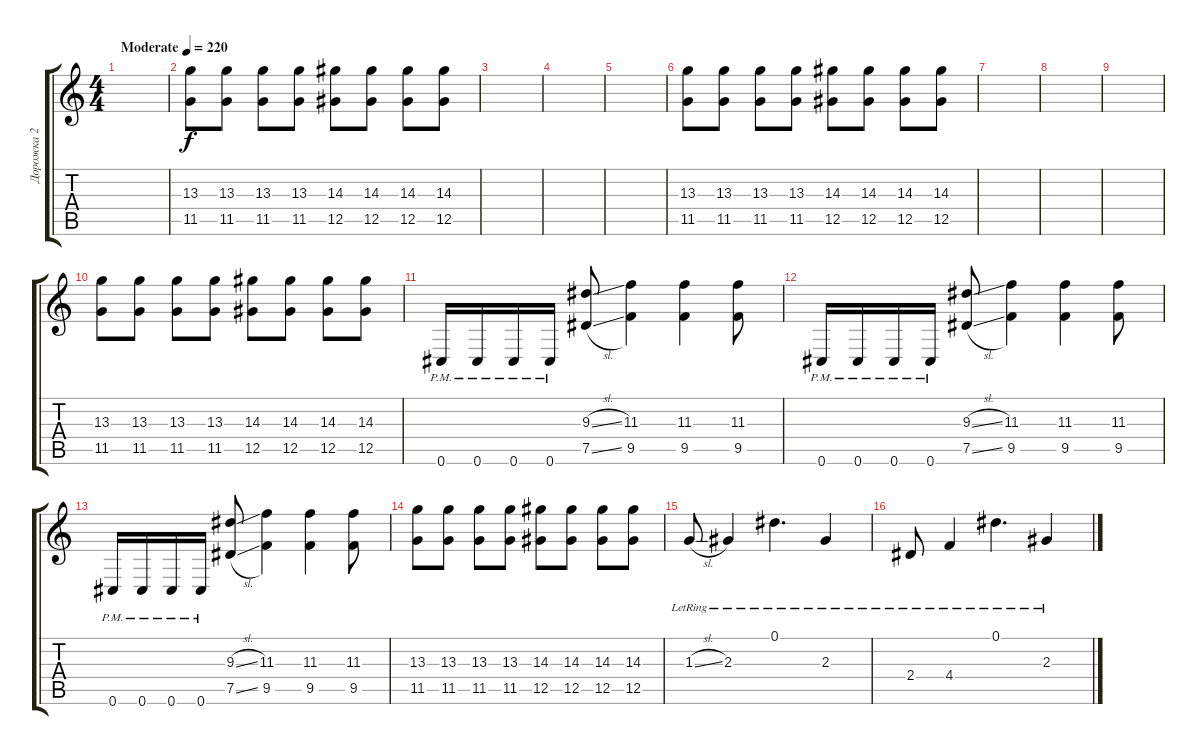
\track ("Дорожка 2" "Дорожка 2") {instrument overdrivenguitar}
\staff {score tabs}
\tuning (Eb4 Bb3 Gb3 Db3 Ab2 Db2) {hide}
\ts (4 4)
\tempo (220 "Moderate")
\clef g2
\ks c
|
(13.3 11.5).8 (13.3 11.5).8 (13.3 11.5).8 (13.3 11.5).8 (14.3 12.5).8 (14.3 12.5).8 (14.3 12.5).8 (14.3 12.5).8 |
|
|
|
(13.3 11.5).8 (13.3 11.5).8 (13.3 11.5).8 (13.3 11.5).8 (14.3 12.5).8 (14.3 12.5).8 (14.3 12.5).8 (14.3 12.5).8 |
|
|
|
(13.3 11.5).8 (13.3 11.5).8 (13.3 11.5).8 (13.3 11.5).8 (14.3 12.5).8 (14.3 12.5).8 (14.3 12.5).8 (14.3 12.5).8 |
0.6{pm}.16 0.6{pm}.16 0.6{pm}.16 0.6{pm}.16 (9.3{sl} 7.5{sl}).8 (11.3 9.5).4 (11.3 9.5).4 (11.3 9.5).8 |
0.6{pm}.16 0.6{pm}.16 0.6{pm}.16 0.6{pm}.16 (9.3{sl} 7.5{sl}).8 (11.3 9.5).4 (11.3 9.5).4 (11.3 9.5).8 |
0.6{pm}.16 0.6{pm}.16 0.6{pm}.16 0.6{pm}.16 (9.3{sl} 7.5{sl}).8 (11.3 9.5).4 (11.3 9.5).4 (11.3 9.5).8 |
(13.3 11.5).8 (13.3 11.5).8 (13.3 11.5).8 (13.3 11.5).8 (14.3 12.5).8 (14.3 12.5).8 (14.3 12.5).8 (14.3 12.5).8 |
1.3{sl lr}.8 2.3{lr}.4 0.1{lr}.4{d} 2.3{lr}.4 |
2.4{lr}.8 4.4{lr}.4 0.1{lr}.4{d} 2.3{lr}.4
